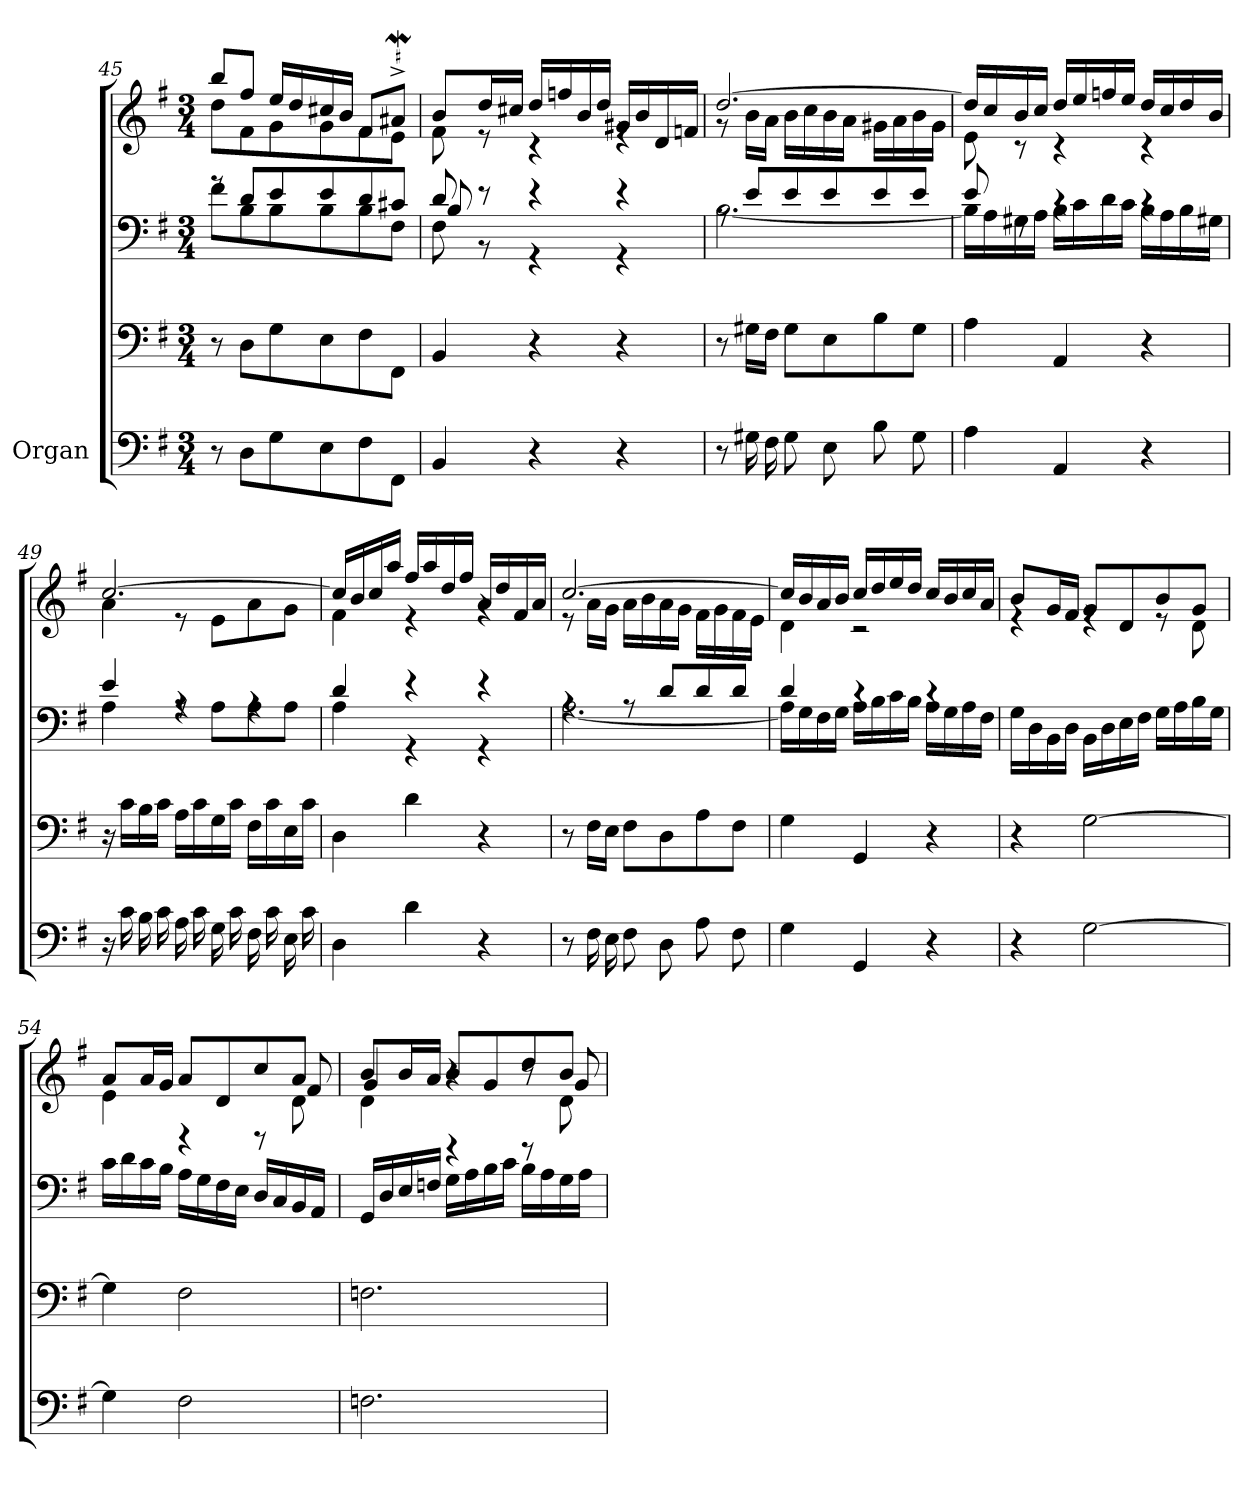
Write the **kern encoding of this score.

**kern	**kern	**kern	**kern
*part2	*part1	*part1	*part1
*staff4	*staff3	*staff2	*staff1
*I"Organ	*	*	*
!!LO:PB:g=z
*clefF4	*clefF4	*clefF4	*clefG2
*k[f#]	*k[f#]	*k[f#]	*k[f#]
*M3/4	*M3/4	*M3/4	*M3/4
=45	=45	=45	=45
*	*	*^	*^
8r	8r	8rg	8f#\L	8bb/L	8dd\L
8D\L	8D\L	8d/L	8B\	8ff#/J	8f#\
8G\	8G\	8e/	8B\	16ee/LL	8g\
.	.	.	.	16dd/	.
8E\	8E\	8e/	8B\	16cc#X/	8g\
.	.	.	.	16b/JJ	.
8F#\	8F#\	8d/	8B\	8f#/L	8f#\
8FF#/J	8FF#\J	8c#X/J	8F#\J	8a#XW^/J	8e\J
=46	=46	=46	=46	=46	=46
*	*	*	*^	*	*
4BB/	4BB/	8d/	8B/	8F#\	8b/L	8f#\
.	.	8r	8r	2ryy	16dd/L	8r
.	.	.	.	.	16cc#X/JJ	.
4r	4r	4r	4r	.	16dd/LL	4r
.	.	.	.	.	16ffn/	.
.	.	.	.	.	16b/	.
.	.	.	.	.	16dd/JJ	.
4r	4r	4r	4r	.	16g#X/LL	4re
.	.	.	.	.	16b/	.
.	.	.	.	8ryy	16d/	.
.	.	.	.	.	16fn/JJ	.
*	*	*	*v	*v	*	*
=47	=47	=47	=47	=47	=47
8r	8r	8rA	[2.B\	[2.dd/	8r
16G#X\	16G#X\LL	8e/L	.	.	16b\LL
16F#\	16F#\JJ	.	.	.	16a\JJ
8G#\	8G#\L	8e/	.	.	16b\LL
.	.	.	.	.	16cc\
8E\	8E\	8e/	.	.	16b\
.	.	.	.	.	16a\JJ
8B\	8B\	8e/	.	.	16g#X\LL
.	.	.	.	.	16a\
8G#\	8G#\J	8e/J	.	.	16b\
.	.	.	.	.	16g#\JJ
=48	=48	=48	=48	=48	=48
4A\	4A\	8e/	16B\LL]	16dd/LL]	8e\
.	.	.	16A\	16cc/	.
.	.	8rF	16G#X\	16b/	8r
.	.	.	16A\JJ	16cc/JJ	.
4AA/	4AA/	4rc	16B\LL	16dd/LL	4r
.	.	.	16c\	16ee/	.
.	.	.	16d\	16ffn/	.
.	.	.	16c\JJ	16ee/JJ	.
4r	4r	4rc	16B\LL	16dd/LL	4r
.	.	.	16A\	16cc/	.
.	.	.	16B\	16dd/	.
.	.	.	16G#X\JJ	16b/JJ	.
=49	=49	=49	=49	=49	=49
16r	16r	4e/	4A\	[2.cc/	4a\
16c\	16c\LL	.	.	.	.
16B\	16B\	.	.	.	.
16c\	16c\JJ	.	.	.	.
16A\	16A\LL	4rA	8rA	.	8r
16c\	16c\	.	.	.	.
16G\	16G\	.	8A\L	.	8e\L
16c\	16c\JJ	.	.	.	.
16F#\	16F#\LL	4rA	8A\	.	8a\
16c\	16c\	.	.	.	.
16E\	16E\	.	8A\J	.	8g\J
16c\	16c\JJ	.	.	.	.
!!LO:LB:g=z	!!
=50	=50	=50	=50	=50	=50
4D\	4D\	4d/	4A\	16cc/LL]	4f#\
.	.	.	.	16b/	.
.	.	.	.	16cc/	.
.	.	.	.	16aa/JJ	.
4d\	4d\	4r	4r	16ff#/LL	4r
.	.	.	.	16aa/	.
.	.	.	.	16dd/	.
.	.	.	.	16ff#/JJ	.
4r	4r	4r	4r	16a/LL	4rg
.	.	.	.	16dd/	.
.	.	.	.	16f#/	.
.	.	.	.	16a/JJ	.
=51	=51	=51	=51	=51	=51
8r	8r	4rA	[2.A\	[2.cc/	8r
16F#\	16F#\LL	.	.	.	16a\LL
16E\	16E\JJ	.	.	.	16g\JJ
8F#\	8F#\L	8rA	.	.	16a\LL
.	.	.	.	.	16b\
8D\	8D\	8d/L	.	.	16a\
.	.	.	.	.	16g\JJ
8A\	8A\	8d/	.	.	16f#\LL
.	.	.	.	.	16g\
8F#\	8F#\J	8d/J	.	.	16f#\
.	.	.	.	.	16e\JJ
=52	=52	=52	=52	=52	=52
4G\	4G\	4d/	16A\LL]	16cc/LL]	4d\
.	.	.	16G\	16b/	.
.	.	.	16F#\	16a/	.
.	.	.	16G\JJ	16b/JJ	.
4GG/	4GG/	4rc	16A\LL	16cc/LL	2r
.	.	.	16B\	16dd/	.
.	.	.	16c\	16ee/	.
.	.	.	16B\JJ	16dd/JJ	.
4r	4r	4rc	16A\LL	16cc/LL	.
.	.	.	16G\	16b/	.
.	.	.	16A\	16cc/	.
.	.	.	16F#\JJ	16a/JJ	.
*	*	*v	*v	*	*
=53	=53	=53	=53	=53
4r	4r	16G\LL	8b/L	4re
.	.	16D\	.	.
.	.	16BB\	16g/L	.
.	.	16D\JJ	16f#/JJ	.
[2G\	[2G\	16BB\LL	8g/L	4re
.	.	16D\	.	.
.	.	16E\	8d/	.
.	.	16F#\JJ	.	.
.	.	16G\LL	8b/	8re
.	.	16A\	.	.
.	.	16B\	8g/J	8d\
.	.	16G\JJ	.	.
=54	=54	=54	=54	=54
*	*	*	*	*^
4G\]	4G\]	16c\LL	8a/L	8ryy	4e\
.	.	16d\	.	.	.
.	.	16c\	16a/L	16ryy@	.
.	.	16B\JJ	16g/JJ	16ryy@	.
2F#\	2F#\	16A\LL	8a/L	16ryy@	4rD
.	.	16G\	.	16ryy@	.
.	.	16F#\	8d/	16ryy@	.
.	.	16E\JJ	.	16ryy@	.
.	.	16D/LL	8cc/	16ryy@	8rD
.	.	16C/	.	16ryy@	.
.	.	16BB/	8a/J	8f#/	8d\
.	.	16AA/JJ	.	.	.
!!LO:LB:g=z	!!	!!
=55	=55	=55	=55	=55	=55
2.Fn\	2.Fn\	16GG/LL	8b/L	4g/	4d\
.	.	16D/	.	.	.
.	.	16E/	16b/L	.	.
.	.	16Fn/JJ	16a/JJ	.	.
.	.	16G\LL	8b/L	4r	4rBB
.	.	16A\	.	.	.
.	.	16B\	8g/	.	.
.	.	16c\JJ	.	.	.
.	.	16B\LL	8dd/	8r	8rBB
.	.	16A\	.	.	.
.	.	16G\	8b/J	8g/	8d\
.	.	16A\JJ	.	.	.
*	*	*	*v	*v	*v
=	=	=	=
*-	*-	*-	*-
